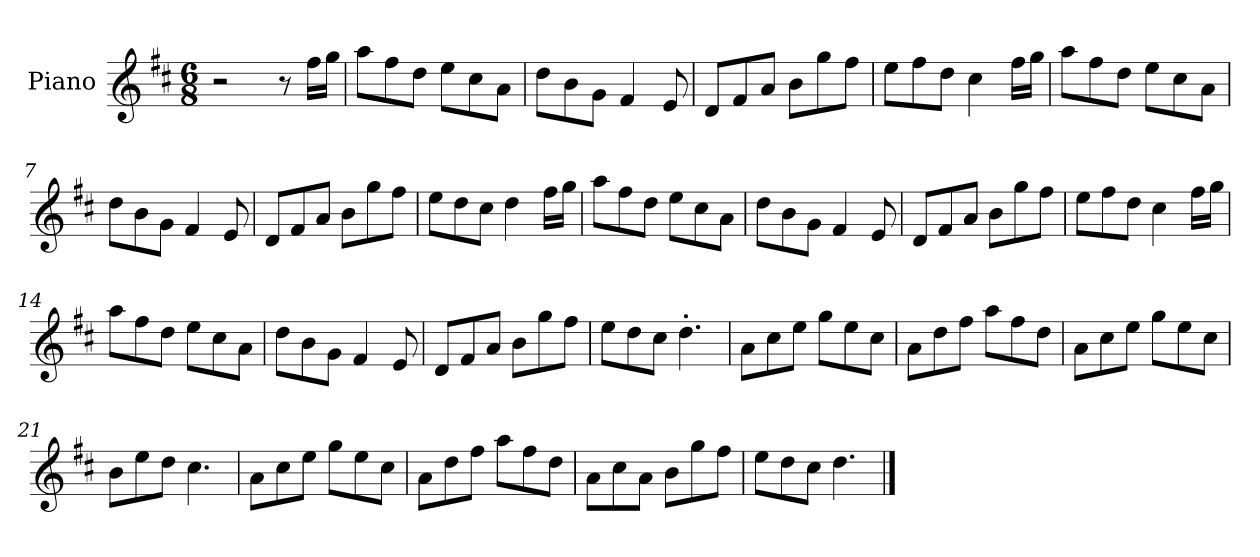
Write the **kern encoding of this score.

**kern
*part1
*staff1
*I"Piano
*I'Pno
*clefG2
*k[f#c#]
*M6/8
=1
2r
8r
16ff#\LL
16gg\JJ
=2
8aa\L
8ff#\
8dd\J
8ee\L
8cc#\
8a\J
=3
8dd\L
8b\
8g\J
4f#/
8e/
=4
8d/L
8f#/
8a/J
8b\L
8gg\
8ff#\J
=5
8ee\L
8ff#\
8dd\J
4cc#\
16ff#\LL
16gg\JJ
=6
8aa\L
8ff#\
8dd\J
8ee\L
8cc#\
8a\J
=7
8dd\L
8b\
8g\J
4f#/
8e/
=8
8d/L
8f#/
8a/J
8b\L
8gg\
8ff#\J
=9
8ee\L
8dd\
8cc#\J
4dd\
16ff#\LL
16gg\JJ
=10
8aa\L
8ff#\
8dd\J
8ee\L
8cc#\
8a\J
=11
8dd\L
8b\
8g\J
4f#/
8e/
=12
8d/L
8f#/
8a/J
8b\L
8gg\
8ff#\J
=13
8ee\L
8ff#\
8dd\J
4cc#\
16ff#\LL
16gg\JJ
=14
8aa\L
8ff#\
8dd\J
8ee\L
8cc#\
8a\J
=15
8dd\L
8b\
8g\J
4f#/
8e/
=16
8d/L
8f#/
8a/J
8b\L
8gg\
8ff#\J
=17
8ee\L
8dd\
8cc#\J
4.dd'\
=18
8a\L
8cc#\
8ee\J
8gg\L
8ee\
8cc#\J
=19
8a\L
8dd\
8ff#\J
8aa\L
8ff#\
8dd\J
=20
8a\L
8cc#\
8ee\J
8gg\L
8ee\
8cc#\J
=21
8b\L
8ee\
8dd\J
4.cc#\
=22
8a\L
8cc#\
8ee\J
8gg\L
8ee\
8cc#\J
=23
8a\L
8dd\
8ff#\J
8aa\L
8ff#\
8dd\J
=24
8a\L
8cc#\
8a\J
8b\L
8gg\
8ff#\J
=25
8ee\L
8dd\
8cc#\J
4.dd\
==
*-
